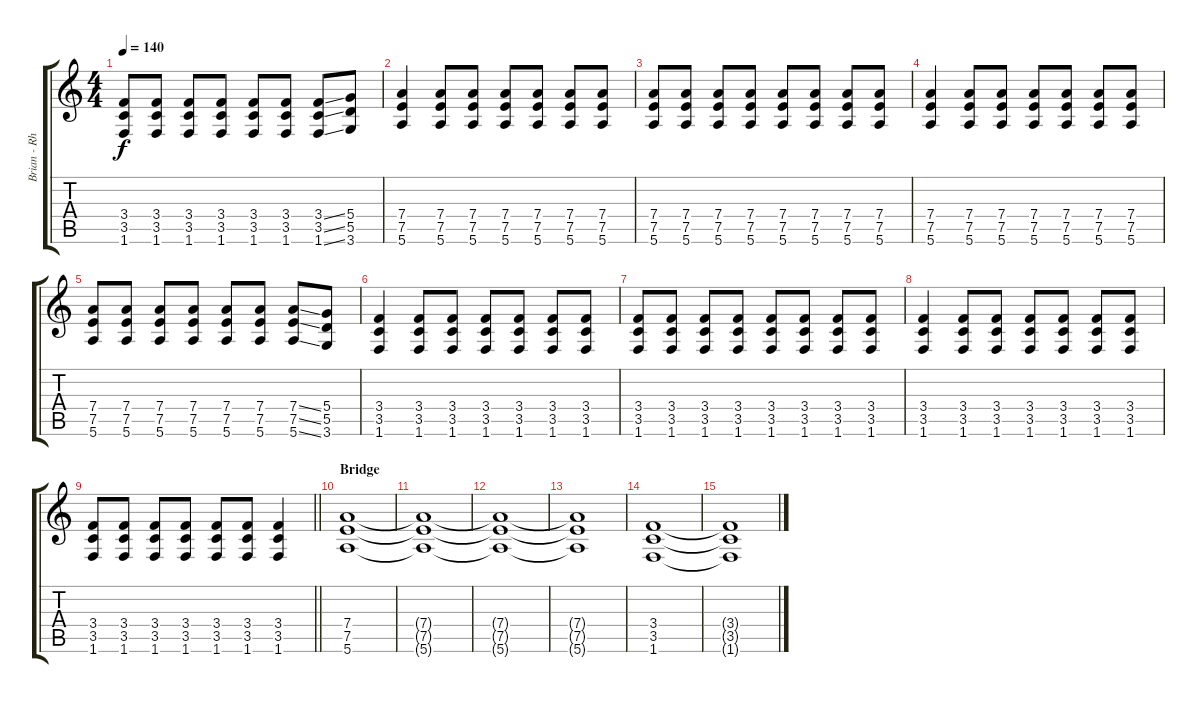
\track ("Brian - Rhythm Guitar" "Brian - Rh") {instrument electricguitarjazz}
\staff {score tabs}
\tuning (E4 B3 G3 D3 A2 E2) {hide}
\ts (4 4)
\tempo 140
\clef g2
\ks c
(3.4 3.5 1.6).8{dy f} (3.4 3.5 1.6).8 (3.4 3.5 1.6).8 (3.4 3.5 1.6).8 (3.4 3.5 1.6).8 (3.4 3.5 1.6).8 (3.4{ss} 3.5{ss} 1.6{ss}).8 (5.4 5.5 3.6).8 |
(7.4 7.5 5.6).4 (7.4 7.5 5.6).8 (7.4 7.5 5.6).8 (7.4 7.5 5.6).8 (7.4 7.5 5.6).8 (7.4 7.5 5.6).8 (7.4 7.5 5.6).8 |
(7.4 7.5 5.6).8 (7.4 7.5 5.6).8 (7.4 7.5 5.6).8 (7.4 7.5 5.6).8 (7.4 7.5 5.6).8 (7.4 7.5 5.6).8 (7.4 7.5 5.6).8 (7.4 7.5 5.6).8 |
(7.4 7.5 5.6).4 (7.4 7.5 5.6).8 (7.4 7.5 5.6).8 (7.4 7.5 5.6).8 (7.4 7.5 5.6).8 (7.4 7.5 5.6).8 (7.4 7.5 5.6).8 |
(7.4 7.5 5.6).8 (7.4 7.5 5.6).8 (7.4 7.5 5.6).8 (7.4 7.5 5.6).8 (7.4 7.5 5.6).8 (7.4 7.5 5.6).8 (7.4{ss} 7.5{ss} 5.6{ss}).8 (5.4 5.5 3.6).8 |
(3.4 3.5 1.6).4 (3.4 3.5 1.6).8 (3.4 3.5 1.6).8 (3.4 3.5 1.6).8 (3.4 3.5 1.6).8 (3.4 3.5 1.6).8 (3.4 3.5 1.6).8 |
(3.4 3.5 1.6).8 (3.4 3.5 1.6).8 (3.4 3.5 1.6).8 (3.4 3.5 1.6).8 (3.4 3.5 1.6).8 (3.4 3.5 1.6).8 (3.4 3.5 1.6).8 (3.4 3.5 1.6).8 |
(3.4 3.5 1.6).4 (3.4 3.5 1.6).8 (3.4 3.5 1.6).8 (3.4 3.5 1.6).8 (3.4 3.5 1.6).8 (3.4 3.5 1.6).8 (3.4 3.5 1.6).8 |
\barLineRight lightlight
(3.4 3.5 1.6).8 (3.4 3.5 1.6).8 (3.4 3.5 1.6).8 (3.4 3.5 1.6).8 (3.4 3.5 1.6).8 (3.4 3.5 1.6).8 (3.4 3.5 1.6).4 |
\section ("" "Bridge")
(7.4 7.5 5.6).1 |
(7.4{t} 7.5{t} 5.6{t}).1 |
(7.4{t} 7.5{t} 5.6{t}).1 |
(7.4{t} 7.5{t} 5.6{t}).1 |
(3.4 3.5 1.6).1 |
(3.4{t} 3.5{t} 1.6{t}).1
